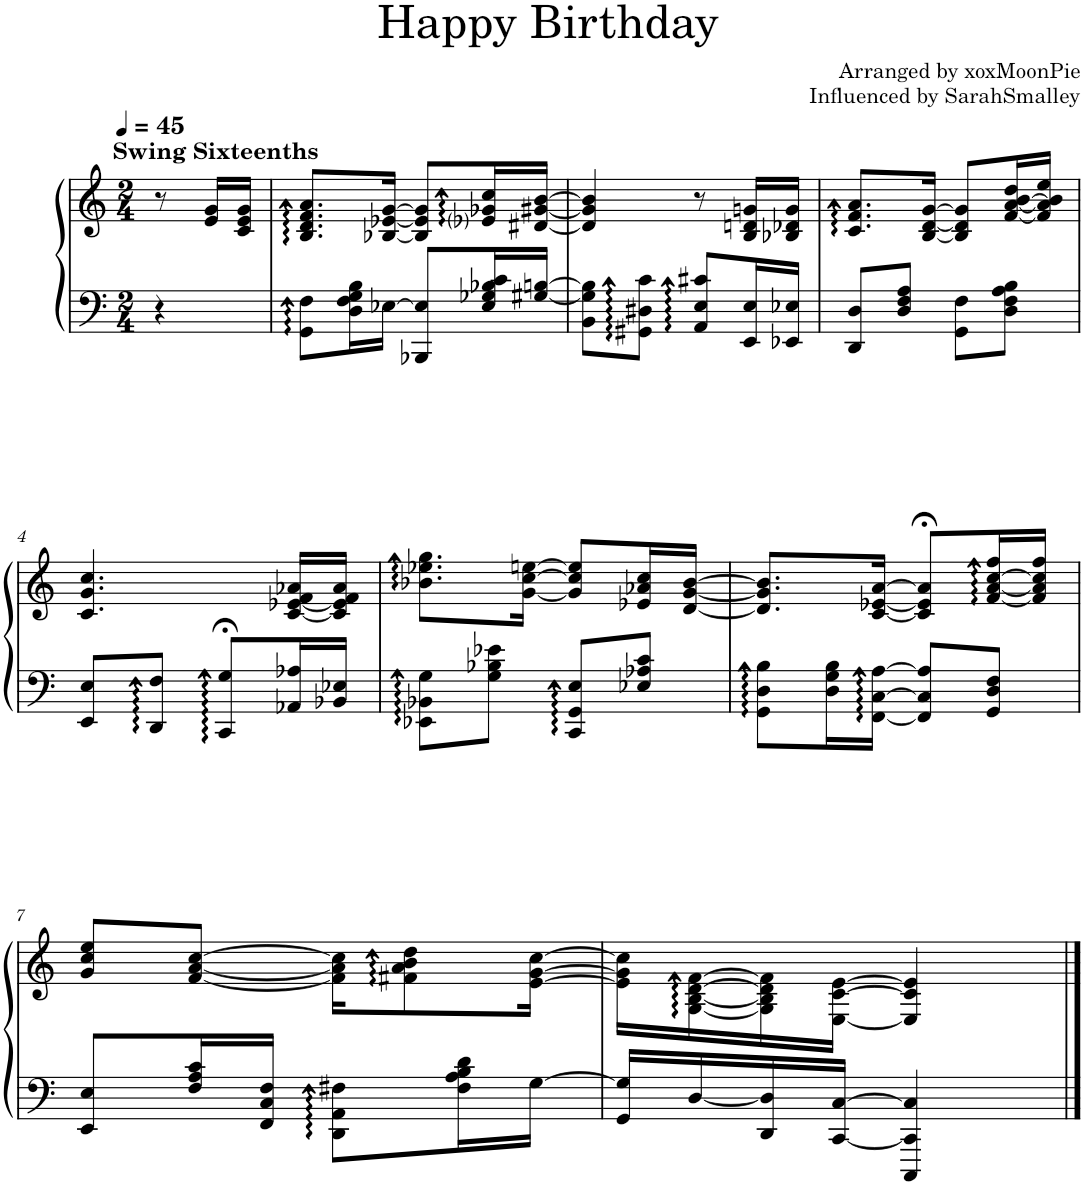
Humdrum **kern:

**kern	**kern
*part1	*part1
*staff2	*staff1
*I"Piano	*
*I'Pno.	*
*clefF4	*clefG2
*k[]	*k[]
*M2/4	*M2/4
*MM45	*MM45
=	=
!	!LO:TX:a:B:t=Swing Sixteenths
4r	8r
.	16e/ 16g/LL
.	16c/ 16e/ 16g/JJ
=1	=1
8GG\:: 8F\::L	8.B/:: 8.d/:: 8.f/:: 8.a/::L
16D\ 16F\ 16G\ 16B\L	.
[16E-X\JJ	[16B-X/ [16e-X/ [16g/Jk
8BBB-X/ 8E-/]L	8B-/] 8e-/] 8g/]L
16E-/ 16G-X/ 16B-X/ 16c/L	16e-i/:: 16g-X/:: 16cc/::L
[16G#X/ [16Bn/JJ	[16d#X/ [16g#X/ [16b/JJ
=2	=2
8BB\ 8G#\] 8B\]L	4d#/] 4g#/] 4b/]
8GG#X\:: 8D#X\:: 8c\::J	.
8AA/:: 8E/:: 8c#X/::L	8r
16EE/ 16E/L	16B/ 16dn/ 16gn/LL
16EE-X/ 16E-X/JJ	16B-X/ 16d-X/ 16g/JJ
=3	=3
8DD/ 8D/L	8.c/:: 8.f/:: 8.a/::L
8D/ 8F/ 8A/J	.
.	[16B/ [16d/ [16g/Jk
8GG\ 8F\L	8B/] 8d/] 8g/]L
8D\ 8F\ 8A\ 8B\J	[16f/ [16a/ [16b/ 16dd/L
.	16f/] 16a/] 16b/] 16ee/JJ
!!LO:LB:g=z
=4	=4
8EE/ 8E/L	4.c/ 4.g/ 4.cc/
8DD/:: 8F/::J	.
8CC/::;< 8G/::;<L	.
16AA-X/ 16A-X/L	[16c/ [<16e-X/ 16f/ 16a-X/LL
16BB-X/ 16E-X/JJ	16c/] 16e-/] 16f/ 16a-/JJ
=5	=5
8EE-X\:: 8BB-X\:: 8G\::L	8.b-X\:: 8.ee-X\:: 8.gg\::L
8G\ 8B-X\ 8e-X\J	.
.	[16g\ [16cc\ [16een\Jk
8CC/:: 8GG/:: 8E/::L	8g/] 8cc/] 8ee/]L
8E-X/ 8A-X/ 8c/J	16e-X/ 16a-X/ 16cc/L
.	[16d/ [16g/ [16b-/JJ
=6	=6
8GG\:: 8D\:: 8B\::L	8.d/] 8.g/] 8.b-/]L
16D\ 16G\ 16B\L	.
[16FF\:: [16C\:: [16A\::JJ	[16c/ [16e-X/ [16a/Jk
8FF/] 8C/] 8A/]L	8c/];< 8e-/];< 8a/];<L
8GG/ 8D/ 8F/J	[16f/:: [16a/:: [16cc/:: 16ff/::L
.	16f/] 16a/] 16cc/] 16ff/JJ
!!LO:LB:g=z
=7	=7
8EE/ 8E/L	8g/ 8cc/ 8ee/L
16F/ 16A/ 16c/L	[8f/ [8a/ [8cc/J
16FF/ 16C/ 16F/JJ	.
8DD\:: 8AA\:: 8F#X\::L	16f\] 16a\] 16cc\]KL
.	8f#X\:: 8a\:: 8b\:: 8dd\::
16F#\ 16A\ 16B\ 16d\L	.
[16G\JJ	[>16e\ [>16g\ [16cc\Jk
=8	=8
16GG/ 16G/]LL	16e\] 16g\] 16cc\]LL
[16D/	[16G\:: [16B\:: [16d\:: [16f\::
16DD/ 16D/]	16G\] 16B\] 16d\] 16f\]
[16CC/ [16C/JJ	[16E\ [16c\ [16e\JJ
4CCC/ 4CC/] 4C/]	4E/] 4c/] 4e/]
==	==
*-	*-
